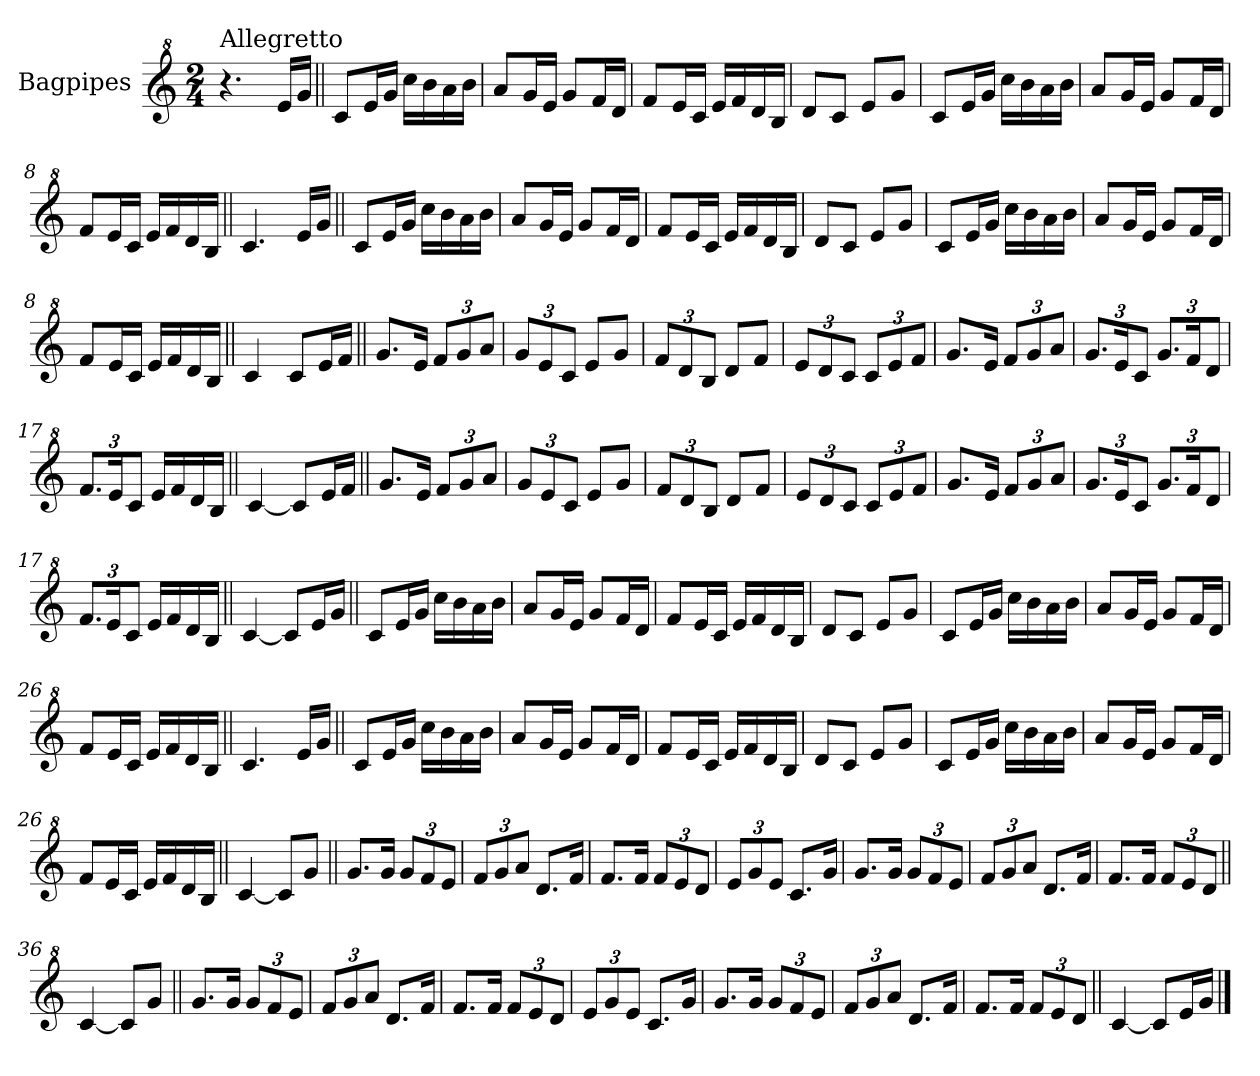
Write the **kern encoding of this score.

**kern
*part1
*staff1
*I"Bagpipes
*I'Bag
*clefG^2
*k[]
*C:
*M2/4
=1
!LO:TX:a:t=Allegretto
4.r
16ee/LL
16gg/JJ
=2||
8cc/L
16ee/L
16gg/JJ
16ccc\LL
16bb\
16aa\
16bb\JJ
=3
8aa/L
16gg/L
16ee/JJ
8gg/L
16ff/L
16dd/JJ
=4
8ff/L
16ee/L
16cc/JJ
16ee/LL
16ff/
16dd/
16b/JJ
=5
8dd/L
8cc/J
8ee/L
8gg/J
=6
8cc/L
16ee/L
16gg/JJ
16ccc\LL
16bb\
16aa\
16bb\JJ
=7
8aa/L
16gg/L
16ee/JJ
8gg/L
16ff/L
16dd/JJ
!!LO:LB:g=z
=8
8ff/L
16ee/L
16cc/JJ
16ee/LL
16ff/
16dd/
16b/JJ
=9||
4.cc/
16ee/LL
16gg/JJ
=2||
8cc/L
16ee/L
16gg/JJ
16ccc\LL
16bb\
16aa\
16bb\JJ
=3
8aa/L
16gg/L
16ee/JJ
8gg/L
16ff/L
16dd/JJ
=4
8ff/L
16ee/L
16cc/JJ
16ee/LL
16ff/
16dd/
16b/JJ
=5
8dd/L
8cc/J
8ee/L
8gg/J
=6
8cc/L
16ee/L
16gg/JJ
16ccc\LL
16bb\
16aa\
16bb\JJ
=7
8aa/L
16gg/L
16ee/JJ
8gg/L
16ff/L
16dd/JJ
!!LO:LB:g=z
=8
8ff/L
16ee/L
16cc/JJ
16ee/LL
16ff/
16dd/
16b/JJ
=10||
4cc/
8cc/L
16ee/L
16ff/JJ
=11||
8.gg/L
16ee/Jk
*Xbrackettup
12ff/L
12gg/
12aa/J
=12
12gg/L
12ee/
12cc/J
8ee/L
8gg/J
=13
12ff/L
12dd/
12b/J
8dd/L
8ff/J
=14
12ee/L
12dd/
12cc/J
12cc/L
12ee/
12ff/J
=15
8.gg/L
16ee/Jk
12ff/L
12gg/
12aa/J
!!LO:LB:g=z
=16
12.gg/L
24ee/K
12cc/J
12.gg/L
24ff/K
12dd/J
=17
12.ff/L
24ee/K
12cc/J
16ee/LL
16ff/
16dd/
16b/JJ
=18||
[4cc/
8cc/L]
16ee/L
16ff/JJ
=11||
8.gg/L
16ee/Jk
12ff/L
12gg/
12aa/J
=12
12gg/L
12ee/
12cc/J
8ee/L
8gg/J
=13
12ff/L
12dd/
12b/J
8dd/L
8ff/J
=14
12ee/L
12dd/
12cc/J
12cc/L
12ee/
12ff/J
=15
8.gg/L
16ee/Jk
12ff/L
12gg/
12aa/J
!!LO:LB:g=z
=16
12.gg/L
24ee/K
12cc/J
12.gg/L
24ff/K
12dd/J
=17
12.ff/L
24ee/K
12cc/J
16ee/LL
16ff/
16dd/
16b/JJ
=19||
[4cc/
8cc/L]
16ee/L
16gg/JJ
=20||
8cc/L
16ee/L
16gg/JJ
16ccc\LL
16bb\
16aa\
16bb\JJ
=21
8aa/L
16gg/L
16ee/JJ
8gg/L
16ff/L
16dd/JJ
=22
8ff/L
16ee/L
16cc/JJ
16ee/LL
16ff/
16dd/
16b/JJ
!!LO:LB:g=z
=23
8dd/L
8cc/J
8ee/L
8gg/J
=24
8cc/L
16ee/L
16gg/JJ
16ccc\LL
16bb\
16aa\
16bb\JJ
=25
8aa/L
16gg/L
16ee/JJ
8gg/L
16ff/L
16dd/JJ
=26
8ff/L
16ee/L
16cc/JJ
16ee/LL
16ff/
16dd/
16b/JJ
=27||
4.cc/
16ee/LL
16gg/JJ
=20||
8cc/L
16ee/L
16gg/JJ
16ccc\LL
16bb\
16aa\
16bb\JJ
=21
8aa/L
16gg/L
16ee/JJ
8gg/L
16ff/L
16dd/JJ
=22
8ff/L
16ee/L
16cc/JJ
16ee/LL
16ff/
16dd/
16b/JJ
!!LO:LB:g=z
=23
8dd/L
8cc/J
8ee/L
8gg/J
=24
8cc/L
16ee/L
16gg/JJ
16ccc\LL
16bb\
16aa\
16bb\JJ
=25
8aa/L
16gg/L
16ee/JJ
8gg/L
16ff/L
16dd/JJ
=26
8ff/L
16ee/L
16cc/JJ
16ee/LL
16ff/
16dd/
16b/JJ
=28||
[4cc/
8cc/L]
8gg/J
=29||
8.gg/L
16gg/Jk
12gg/L
12ff/
12ee/J
=30
12ff/L
12gg/
12aa/J
8.dd/L
16ff/Jk
!!LO:LB:g=z
=31
8.ff/L
16ff/Jk
12ff/L
12ee/
12dd/J
=32
12ee/L
12gg/
12ee/J
8.cc/L
16gg/Jk
=33
8.gg/L
16gg/Jk
12gg/L
12ff/
12ee/J
=34
12ff/L
12gg/
12aa/J
8.dd/L
16ff/Jk
=35
8.ff/L
16ff/Jk
12ff/L
12ee/
12dd/J
=36||
[4cc/
8cc/L]
8gg/J
=29||
8.gg/L
16gg/Jk
12gg/L
12ff/
12ee/J
=30
12ff/L
12gg/
12aa/J
8.dd/L
16ff/Jk
!!LO:LB:g=z
=31
8.ff/L
16ff/Jk
12ff/L
12ee/
12dd/J
=32
12ee/L
12gg/
12ee/J
8.cc/L
16gg/Jk
=33
8.gg/L
16gg/Jk
12gg/L
12ff/
12ee/J
=34
12ff/L
12gg/
12aa/J
8.dd/L
16ff/Jk
=35
8.ff/L
16ff/Jk
12ff/L
12ee/
12dd/J
=37||
[4cc/
8cc/L]
16ee/L
16gg/JJ
==
*-
